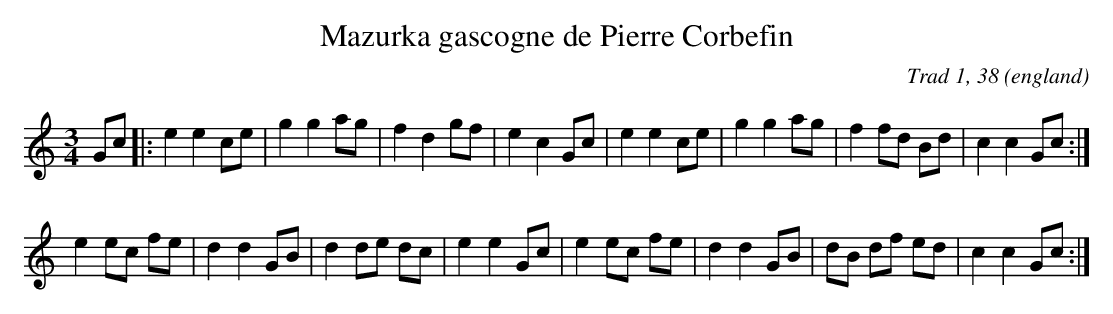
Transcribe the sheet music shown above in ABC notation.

X:1
T:Mazurka gascogne de Pierre Corbefin
O:england
C:Trad 1, 38
M:3/4
L:1/8
K:C
Gc|:e2e2ce|g2g2ag|f2d2gf|e2c2Gc|\
e2e2ce|g2g2ag|f2fd Bd|c2c2Gc:|
e2ec fe|d2d2GB|d2 de dc|e2e2Gc|\
e2ec fe|d2d2GB|dB df ed|c2c2Gc:|
